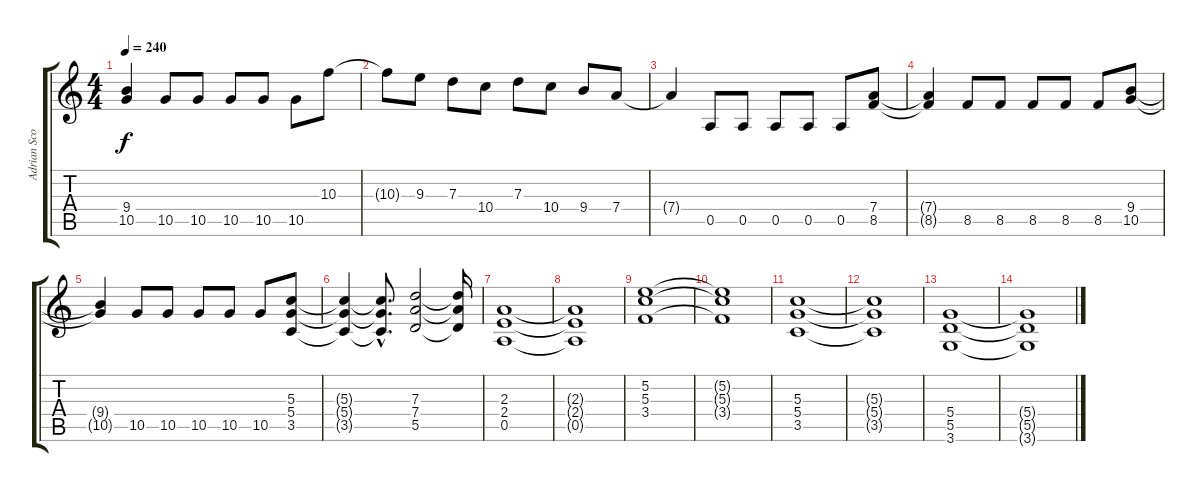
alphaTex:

\track ("Adrian Scopettone" "Adrian Sco") {instrument overdrivenguitar}
\staff {score tabs}
\tuning (E4 B3 G3 D3 A2 E2) {hide}
\ts (4 4)
\tempo 240
\clef g2
\ks c
(9.4{t} 10.5{t}).4{dy f} 10.5.8 10.5.8 10.5.8 10.5.8 10.5.8 10.3.8 |
10.3{t}.8 9.3.8 7.3.8 10.4.8 7.3.8 10.4.8 9.4.8 7.4.8 |
7.4{t}.4 0.5.8 0.5.8 0.5.8 0.5.8 0.5.8 (7.4 8.5).8 |
(7.4{t} 8.5{t}).4 8.5.8 8.5.8 8.5.8 8.5.8 8.5.8 (9.4 10.5).8 |
(9.4{t} 10.5{t}).4 10.5.8 10.5.8 10.5.8 10.5.8 10.5.8 (5.3 5.4 3.5).8 |
(5.3{t} 5.4{t} 3.5{t}).4 (5.3{hac t} 5.4{hac t} 3.5{hac t}).8{d} (7.3 7.4 5.5).2 (7.3{t} 7.4{t} 5.5{t}).16 |
(2.3 2.4 0.5).1 |
(2.3{t} 2.4{t} 0.5{t}).1 |
(5.2 5.3 3.4).1 |
(5.2{t} 5.3{t} 3.4{t}).1 |
(5.3 5.4 3.5).1 |
(5.3{t} 5.4{t} 3.5{t}).1 |
(5.4 5.5 3.6).1 |
(5.4{t} 5.5{t} 3.6{t}).1
